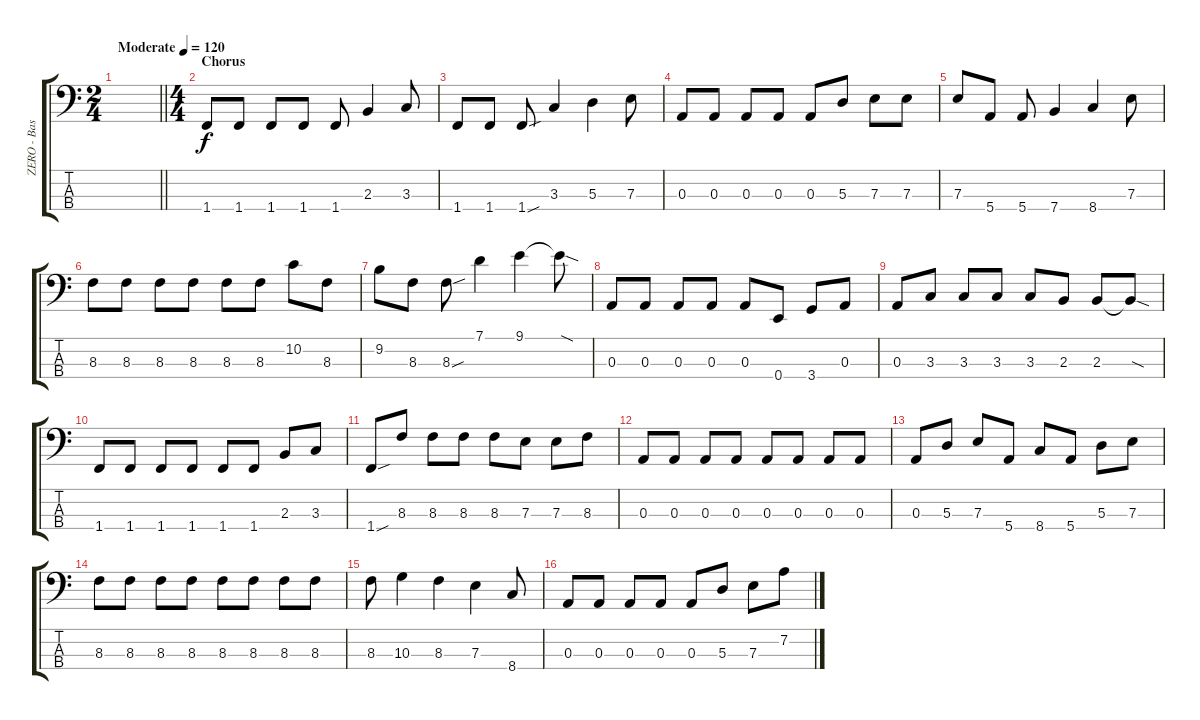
\track ("ZERO - Bass" "ZERO - Bas") {instrument electricbassfinger}
\staff {score tabs}
\tuning (G2 D2 A1 E1) {hide}
\ts (2 4)
\tempo (120 "Moderate")
\clef f4
\barLineRight lightlight
\ks c
|
\ts (4 4)
\section ("" "Chorus")
1.4.8 1.4.8 1.4.8 1.4.8 1.4.8 2.3.4 3.3.8 |
1.4.8 1.4.8 1.4{sou}.8 3.3.4 5.3.4 7.3.8 |
0.3.8 0.3.8 0.3.8 0.3.8 0.3.8 5.3.8 7.3.8 7.3.8 |
7.3.8 5.4.8 5.4.8 7.4.4 8.4.4 7.3.8 |
8.3.8 8.3.8 8.3.8 8.3.8 8.3.8 8.3.8 10.2.8 8.3.8 |
9.2.8 8.3.8 8.3{sou}.8 7.1.4 9.1.4 9.1{sod t}.8 |
0.3.8 0.3.8 0.3.8 0.3.8 0.3.8 0.4.8 3.4.8 0.3.8 |
0.3.8 3.3.8 3.3.8 3.3.8 3.3.8 2.3.8 2.3.8 2.3{sod t}.8 |
1.4.8 1.4.8 1.4.8 1.4.8 1.4.8 1.4.8 2.3.8 3.3.8 |
1.4{sou}.8 8.3.8 8.3.8 8.3.8 8.3.8 7.3.8 7.3.8 8.3.8 |
0.3.8 0.3.8 0.3.8 0.3.8 0.3.8 0.3.8 0.3.8 0.3.8 |
0.3.8 5.3.8 7.3.8 5.4.8 8.4.8 5.4.8 5.3.8 7.3.8 |
8.3.8 8.3.8 8.3.8 8.3.8 8.3.8 8.3.8 8.3.8 8.3.8 |
8.3.8 10.3.4 8.3.4 7.3.4 8.4.8 |
0.3.8 0.3.8 0.3.8 0.3.8 0.3.8 5.3.8 7.3.8 7.2.8
